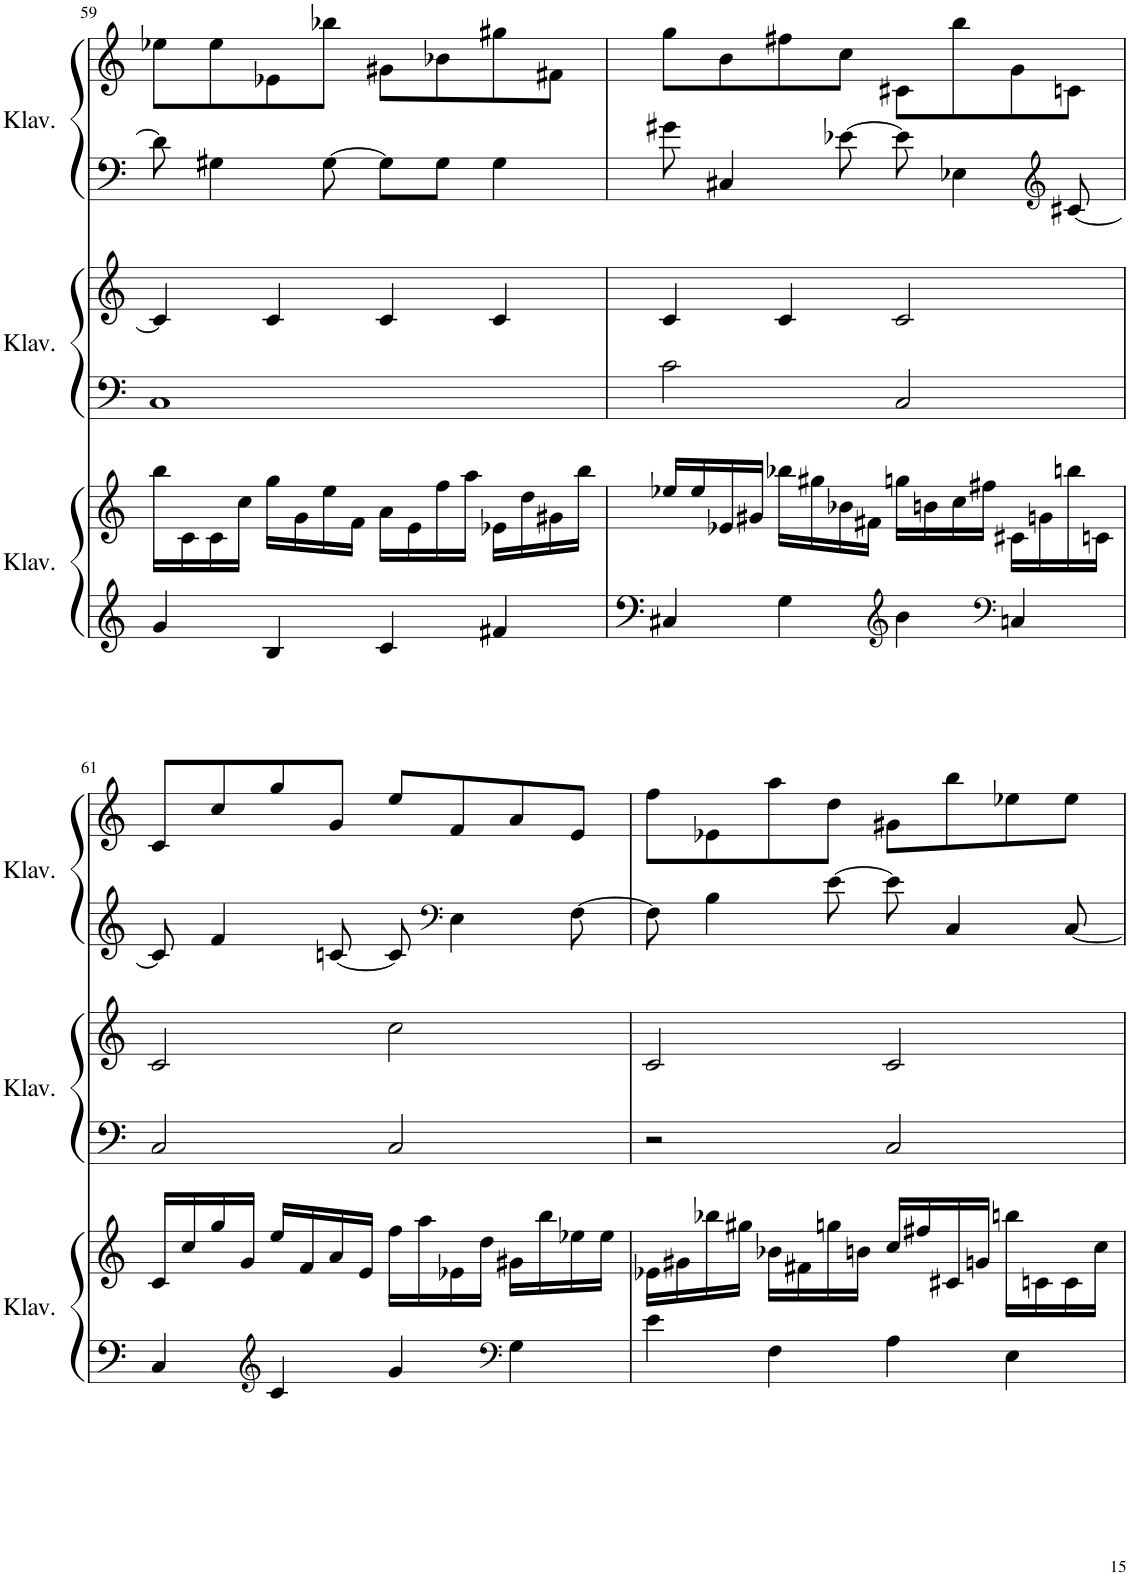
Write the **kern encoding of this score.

**kern	**kern	**kern	**kern	**kern	**kern
*part3	*part3	*part2	*part2	*part1	*part1
*staff6	*staff5	*staff4	*staff3	*staff2	*staff1
*I"Klavier	*	*I"Klavier	*	*I"Klavier	*
*I'Klav.	*	*I'Klav.	*	*I'Klav.	*
!!LO:PB:g=z
*clefF4	*clefG2	*clefF4	*clefG2	*clefF4	*clefG2
*k[]	*k[]	*k[]	*k[]	*k[]	*k[]
*M4/4	*M4/4	*M4/4	*M4/4	*M4/4	*M4/4
=59	=59	=59	=59	=59	=59
4g/	16bb\LL	1C	4c/]	8d\]	8ee-X\L
.	16c\	.	.	.	.
.	16c\	.	.	4G#X\	8ee-\
.	16cc\JJ	.	.	.	.
4B/	16gg\LL	.	4c/	.	8e-X\
.	16g\	.	.	.	.
.	16ee\	.	.	[8G#\	8bb-X\J
.	16f\JJ	.	.	.	.
4c/	16a\LL	.	4c/	8G#\L]	8g#X\L
.	16e\	.	.	.	.
.	16ff\	.	.	8G#\J	8b-X\
.	16aa\JJ	.	.	.	.
4f#X/	16e-X\LL	.	4c/	4G#\	8gg#X\
.	16dd\	.	.	.	.
.	16g#X\	.	.	.	8f#X\J
.	16bb\JJ	.	.	.	.
=60	=60	=60	=60	=60	=60
4C#X/	16ee-X/LL	2c\	4c/	8g#X\	8gg\L
.	16ee-/	.	.	.	.
.	16e-X/	.	.	4C#X/	8b\
.	16g#X/JJ	.	.	.	.
4G\	16bb-X\LL	.	4c/	.	8ff#X\
.	16gg#X\	.	.	.	.
.	16b-X\	.	.	[8e-X\	8cc\J
.	16f#X\JJ	.	.	.	.
*clefG2	*	*	*	*	*
4b\	16ggn\LL	2C/	2c/	8e-\]	8c#X\L
.	16bn\	.	.	.	.
.	16cc\	.	.	4E-X\	8bb\
.	16ff#X\JJ	.	.	.	.
*clefF4	*	*	*	*	*
4Cn/	16c#X\LL	.	.	.	8g\
.	16gn\	.	.	.	.
*	*	*	*	*clefG2	*
.	16bbn\	.	.	[8c#X/	8cn\J
.	16cn\JJ	.	.	.	.
!!LO:LB:g=z
=61	=61	=61	=61	=61	=61
4C/	16c/LL	2C/	2c/	8c#/]	8c/L
.	16cc/	.	.	.	.
.	16gg/	.	.	4f/	8cc/
.	16g/JJ	.	.	.	.
*clefG2	*	*	*	*	*
4c/	16ee/LL	.	.	.	8gg/
.	16f/	.	.	.	.
.	16a/	.	.	[8cn/	8g/J
.	16e/JJ	.	.	.	.
4g/	16ff\LL	2C/	2cc\	8c/]	8ee/L
.	16aa\	.	.	.	.
*	*	*	*	*clefF4	*
.	16e-X\	.	.	4E\	8f/
.	16dd\JJ	.	.	.	.
*clefF4	*	*	*	*	*
4G\	16g#X\LL	.	.	.	8a/
.	16bb\	.	.	.	.
.	16ee-X\	.	.	[8F\	8e/J
.	16ee-\JJ	.	.	.	.
=62	=62	=62	=62	=62	=62
4e\	16e-X\LL	2r	2c/	8F\]	8ff\L
.	16g#X\	.	.	.	.
.	16bb-X\	.	.	4B\	8e-X\
.	16gg#X\JJ	.	.	.	.
4F\	16b-X\LL	.	.	.	8aa\
.	16f#X\	.	.	.	.
.	16ggn\	.	.	[8e\	8dd\J
.	16bn\JJ	.	.	.	.
4A\	16cc/LL	2C/	2c/	8e\]	8g#X\L
.	16ff#X/	.	.	.	.
.	16c#X/	.	.	4C/	8bb\
.	16gn/JJ	.	.	.	.
4E\	16bbn\LL	.	.	.	8ee-X\
.	16cn\	.	.	.	.
.	16c\	.	.	[8C/	8ee-\J
.	16cc\JJ	.	.	.	.
=	=	=	=	=	=
*-	*-	*-	*-	*-	*-
